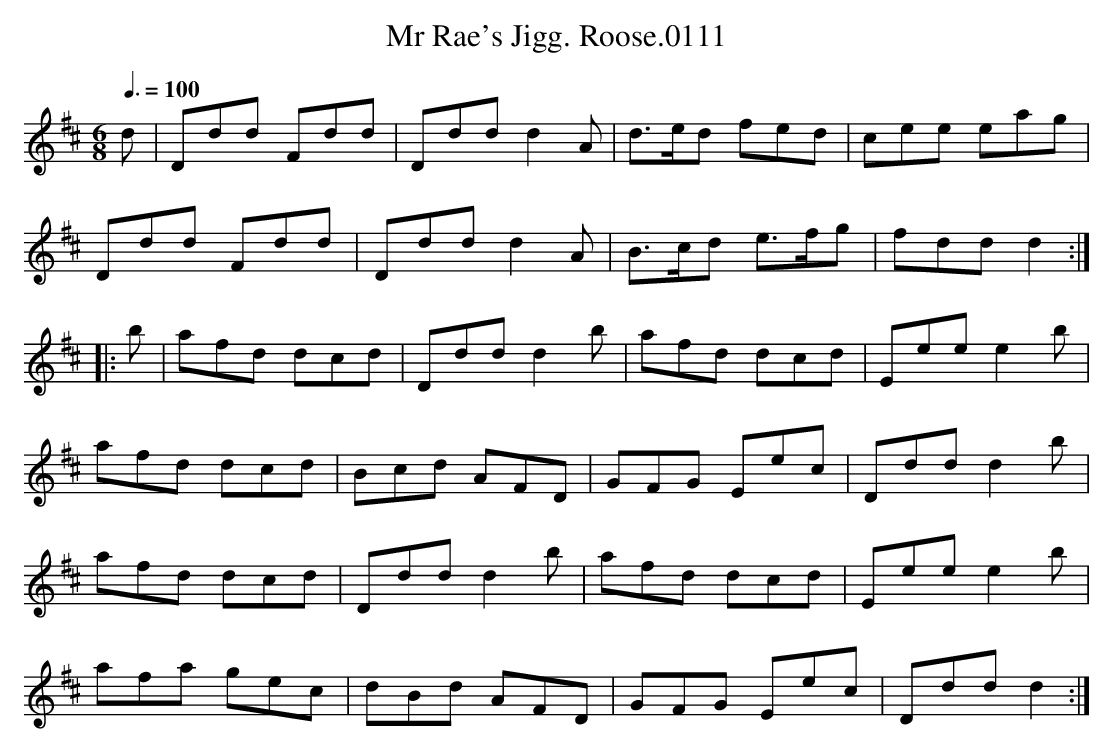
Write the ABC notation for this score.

X:1
T:Mr Rae's Jigg. Roose.0111
M:6/8
L:1/8
Q:3/8=100
K:D
d|Ddd Fdd|Ddd d2A|d>ed fed|cee eag|
Ddd Fdd|Ddd d2A|B>cd e>fg|fdd d2:|
|:b|afd dcd|Ddd d2b|afd dcd|Eee e2b|
afd dcd|Bcd AFD|GFG Eec|Ddd d2b|
afd dcd|Ddd d2b|afd dcd|Eee e2b|
afa gec|dBd AFD|GFG Eec|Ddd d2:|
